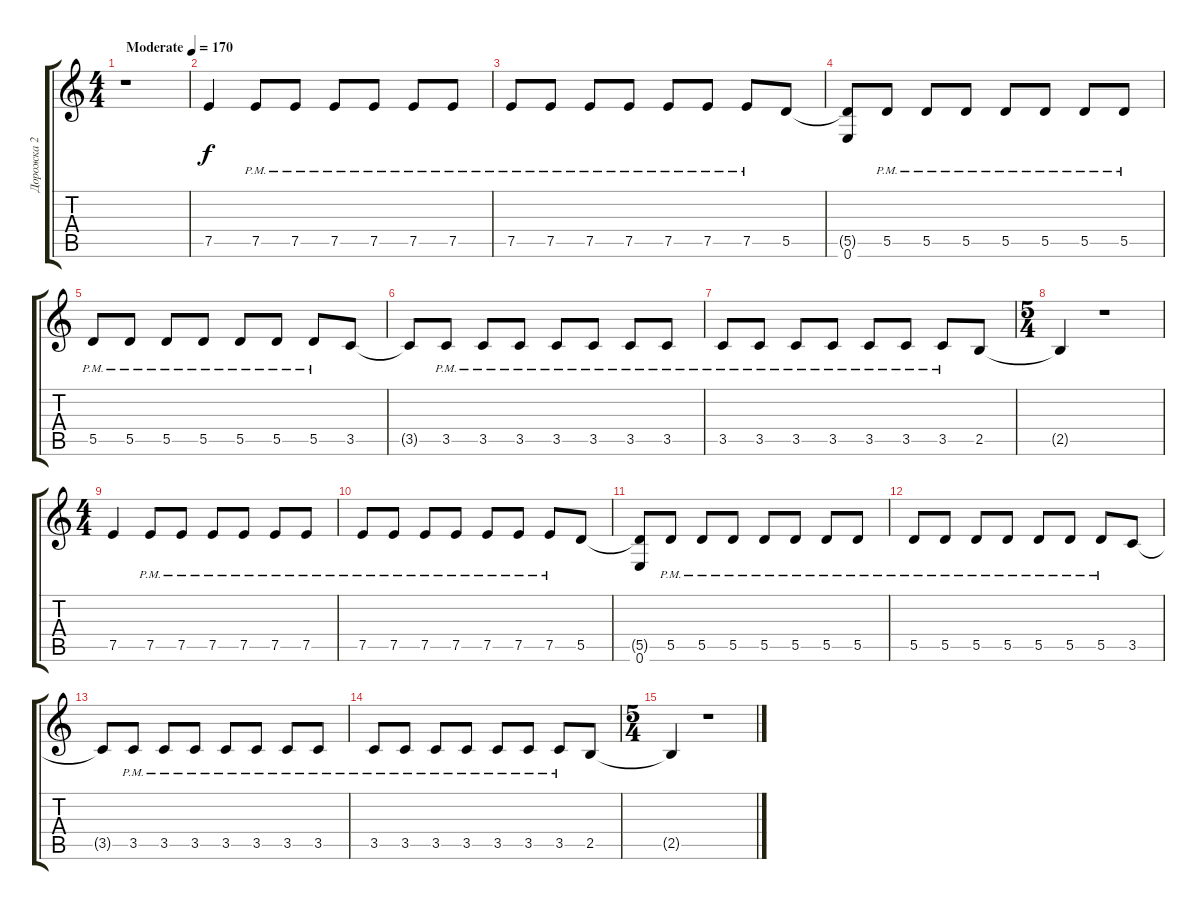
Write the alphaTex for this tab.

\track ("Дорожка 2" "Дорожка 2") {instrument distortionguitar}
\staff {score tabs}
\tuning (E4 B3 G3 D3 A2 E2) {hide}
\ts (4 4)
\tempo (170 "Moderate")
\clef g2
\ks c
r.1{dy f instrument distortionguitar} |
7.5.4 7.5{pm}.8 7.5{pm}.8 7.5{pm}.8 7.5{pm}.8 7.5{pm}.8 7.5{pm}.8 |
7.5{pm}.8 7.5{pm}.8 7.5{pm}.8 7.5{pm}.8 7.5{pm}.8 7.5{pm}.8 7.5{pm}.8 5.5.8 |
(5.5{t} 0.6).8 5.5{pm}.8 5.5{pm}.8 5.5{pm}.8 5.5{pm}.8 5.5{pm}.8 5.5{pm}.8 5.5{pm}.8 |
5.5{pm}.8 5.5{pm}.8 5.5{pm}.8 5.5{pm}.8 5.5{pm}.8 5.5{pm}.8 5.5{pm}.8 3.5.8 |
3.5{t}.8 3.5{pm}.8 3.5{pm}.8 3.5{pm}.8 3.5{pm}.8 3.5{pm}.8 3.5{pm}.8 3.5{pm}.8 |
3.5{pm}.8 3.5{pm}.8 3.5{pm}.8 3.5{pm}.8 3.5{pm}.8 3.5{pm}.8 3.5{pm}.8 2.5.8 |
\ts (5 4)
2.5{t}.4 r.1 |
\ts (4 4)
7.5.4 7.5{pm}.8 7.5{pm}.8 7.5{pm}.8 7.5{pm}.8 7.5{pm}.8 7.5{pm}.8 |
7.5{pm}.8 7.5{pm}.8 7.5{pm}.8 7.5{pm}.8 7.5{pm}.8 7.5{pm}.8 7.5{pm}.8 5.5.8 |
(5.5{t} 0.6).8 5.5{pm}.8 5.5{pm}.8 5.5{pm}.8 5.5{pm}.8 5.5{pm}.8 5.5{pm}.8 5.5{pm}.8 |
5.5{pm}.8 5.5{pm}.8 5.5{pm}.8 5.5{pm}.8 5.5{pm}.8 5.5{pm}.8 5.5{pm}.8 3.5.8 |
3.5{t}.8 3.5{pm}.8 3.5{pm}.8 3.5{pm}.8 3.5{pm}.8 3.5{pm}.8 3.5{pm}.8 3.5{pm}.8 |
3.5{pm}.8 3.5{pm}.8 3.5{pm}.8 3.5{pm}.8 3.5{pm}.8 3.5{pm}.8 3.5{pm}.8 2.5.8 |
\ts (5 4)
2.5{t}.4 r.1
